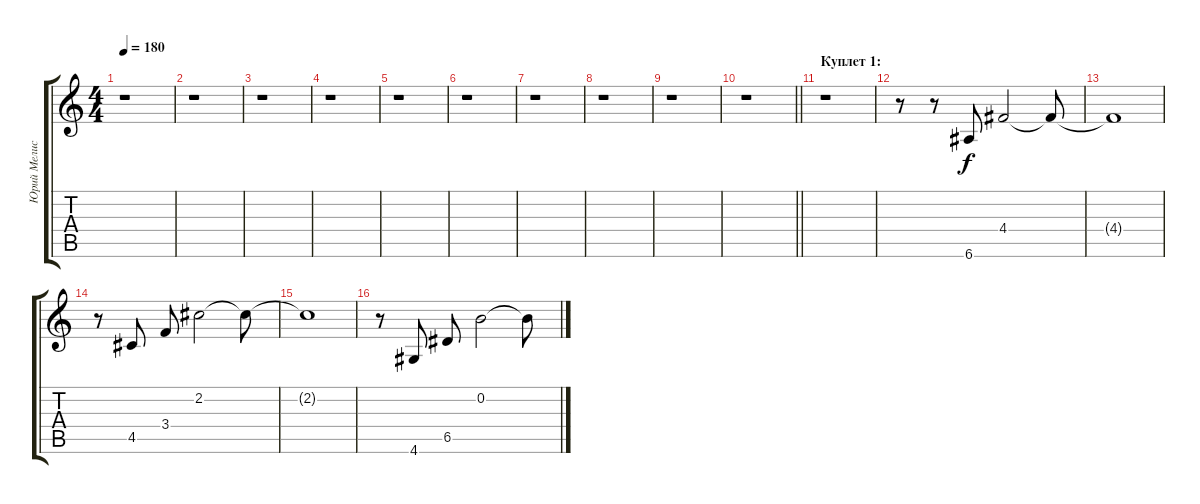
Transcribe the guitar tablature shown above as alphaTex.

\track ("Юрий Мелисов" "Юрий Мелис") {instrument electricguitarclean}
\staff {score tabs}
\tuning (E4 B3 G3 D3 A2 E2) {hide}
\ts (4 4)
\tempo 180
\clef g2
\ks c
r.1{dy f} |
r.1 |
r.1 |
r.1 |
r.1 |
r.1 |
r.1 |
r.1 |
r.1 |
\barLineRight lightlight
r.1 |
\section ("" "Куплет 1:")
r.1 |
r.8 r.8{volume 16 balance 8 instrument electricguitarclean} 6.6.8 4.4.2 4.4{t}.8 |
4.4{t}.1 |
r.8 4.5.8 3.4.8 2.2.2 2.2{t}.8 |
2.2{t}.1 |
r.8 4.6.8 6.5.8 0.2.2 0.2{t}.8
